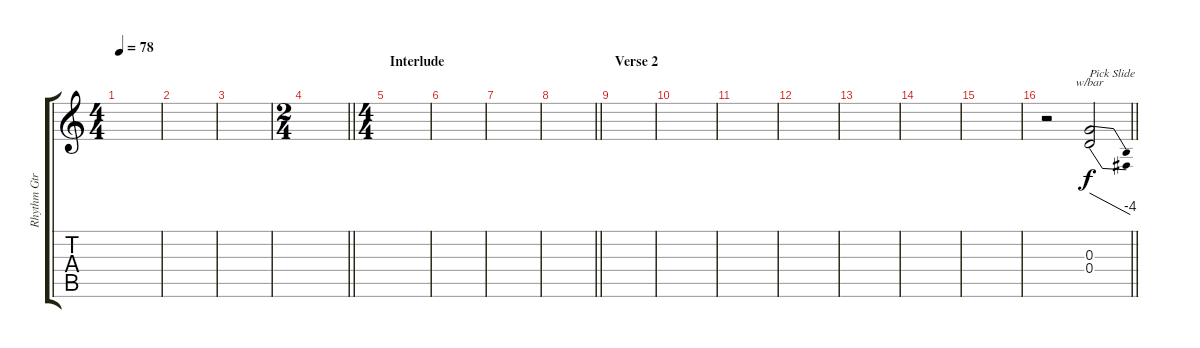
\track ("Rhythm Gtr. II" "Rhythm Gtr") {instrument distortionguitar}
\staff {score tabs}
\tuning (E4 B3 G3 D3 A2 D2) {hide}
\ts (4 4)
\tempo 78
\clef g2
\ks c
|
|
|
\ts (2 4)
\barLineRight lightlight
|
\ts (4 4)
\section ("" "Interlude")
|
|
|
\barLineRight lightlight
|
\section ("" "Verse 2")
|
|
|
|
|
|
|
\barLineRight lightlight
r.2 (0.3 0.4).2{tbe (dive default 0 0 60 -16) txt "Pick Slide"}
